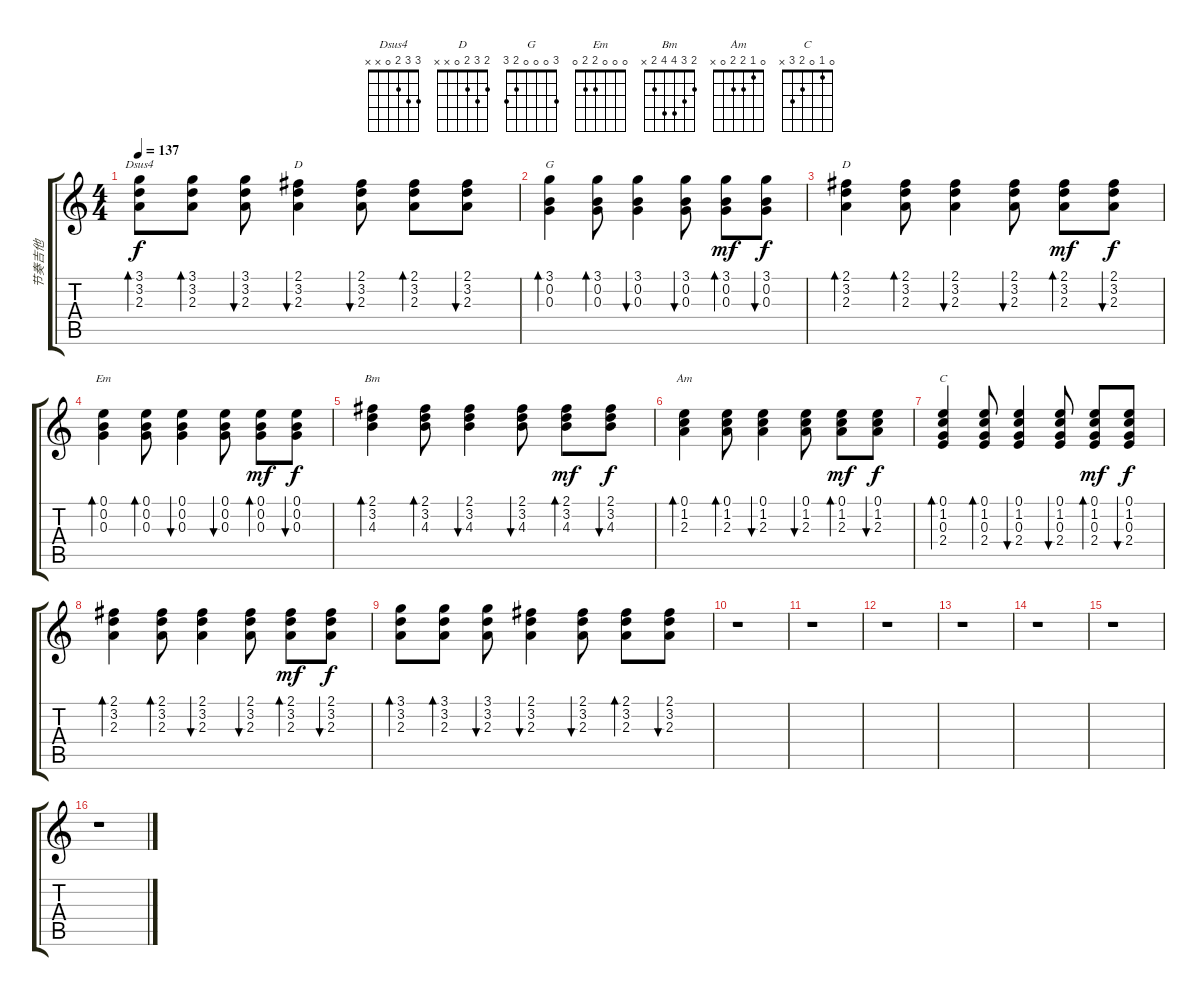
\track ("节奏吉他" "节奏吉他") {instrument acousticguitarsteel}
\staff {score tabs}
\tuning (E4 B3 G3 D3 A2 E2) {hide}
\chord ("Dsus4" 3 3 2 0 x x)
\chord ("D" 2 3 2 x x x)
\chord ("G" 3 0 0 0 2 3)
\chord ("D" 2 3 2 0 x x)
\chord ("Em" 0 0 0 2 2 0)
\chord ("Bm" 2 3 4 4 2 x)
\chord ("Am" 0 1 2 2 0 x)
\chord ("C" 0 1 0 2 3 x)
\ts (4 4)
\tempo 137
\clef g2
\ks c
(3.1 3.2 2.3).8{bd 60 ch "Dsus4" dy f} (3.1 3.2 2.3).8{bd 60} (3.1 3.2 2.3).8{bu 60} (2.1 3.2 2.3).4{bu 60 ch "D"} (2.1 3.2 2.3).8{bu 60} (2.1 3.2 2.3).8{bd 60} (2.1 3.2 2.3).8{bu 60} |
(3.1 0.2 0.3).4{bd 60 ch "G"} (3.1 0.2 0.3).8{bd 60} (3.1 0.2 0.3).4{bu 60} (3.1 0.2 0.3).8{bu 60} (3.1 0.2 0.3).8{bd 60 dy mf} (3.1 0.2 0.3).8{bu 60 dy f} |
(2.1 3.2 2.3).4{bd 60 ch "D"} (2.1 3.2 2.3).8{bd 60} (2.1 3.2 2.3).4{bu 60} (2.1 3.2 2.3).8{bu 60} (2.1 3.2 2.3).8{bd 60 dy mf} (2.1 3.2 2.3).8{bu 60 dy f} |
(0.1 0.2 0.3).4{bd 60 ch "Em"} (0.1 0.2 0.3).8{bd 60} (0.1 0.2 0.3).4{bu 60} (0.1 0.2 0.3).8{bu 60} (0.1 0.2 0.3).8{bd 60 dy mf} (0.1 0.2 0.3).8{bu 60 dy f} |
(2.1 3.2 4.3).4{bd 60 ch "Bm"} (2.1 3.2 4.3).8{bd 60} (2.1 3.2 4.3).4{bu 60} (2.1 3.2 4.3).8{bu 60} (2.1 3.2 4.3).8{bd 60 dy mf} (2.1 3.2 4.3).8{bu 60 dy f} |
(0.1 1.2 2.3).4{bd 60 ch "Am"} (0.1 1.2 2.3).8{bd 60} (0.1 1.2 2.3).4{bu 60} (0.1 1.2 2.3).8{bu 60} (0.1 1.2 2.3).8{bd 60 dy mf} (0.1 1.2 2.3).8{bu 60 dy f} |
(0.1 1.2 0.3 2.4).4{bd 60 ch "C"} (0.1 1.2 0.3 2.4).8{bd 60} (0.1 1.2 0.3 2.4).4{bu 60} (0.1 1.2 0.3 2.4).8{bu 60} (0.1 1.2 0.3 2.4).8{bd 60 dy mf} (0.1 1.2 0.3 2.4).8{bu 60 dy f} |
(2.1 3.2 2.3).4{bd 60} (2.1 3.2 2.3).8{bd 60} (2.1 3.2 2.3).4{bu 60} (2.1 3.2 2.3).8{bu 60} (2.1 3.2 2.3).8{bd 60 dy mf} (2.1 3.2 2.3).8{bu 60 dy f} |
(3.1 3.2 2.3).8{bd 60} (3.1 3.2 2.3).8{bd 60} (3.1 3.2 2.3).8{bu 60} (2.1 3.2 2.3).4{bu 60} (2.1 3.2 2.3).8{bu 60} (2.1 3.2 2.3).8{bd 60} (2.1 3.2 2.3).8{bu 60} |
r.1 |
r.1 |
r.1 |
r.1 |
r.1 |
r.1 |
r.1
